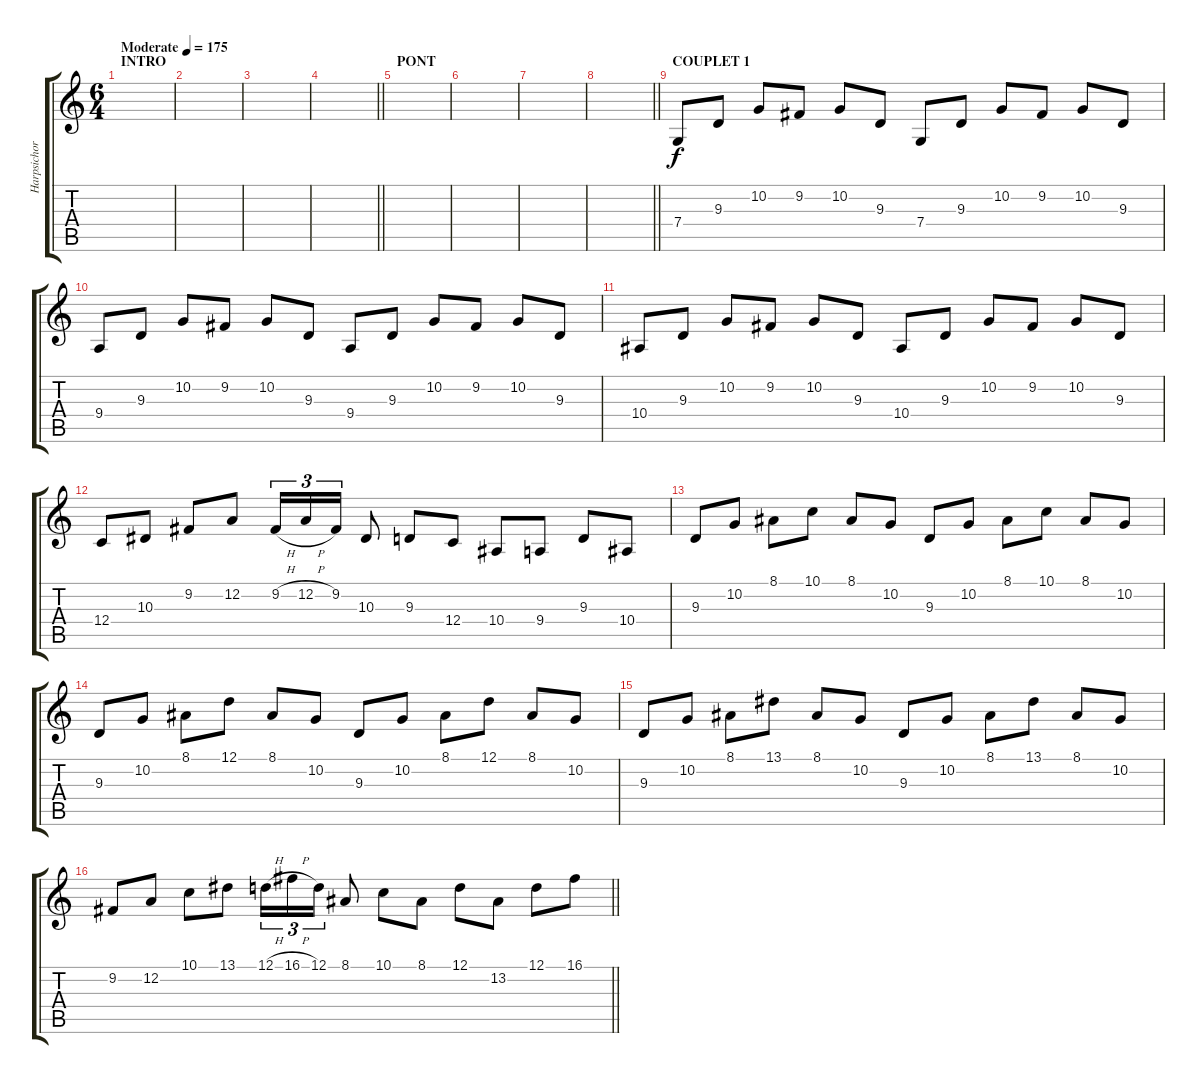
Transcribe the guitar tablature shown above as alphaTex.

\track ("Harpsichord" "Harpsichor") {instrument harpsichord}
\staff {score tabs}
\tuning (D4 A3 F3 C3 G2 D2) {hide}
\ts (6 4)
\section ("" "INTRO")
\tempo (175 "Moderate")
\clef g2
\ks c
|
|
|
\barLineRight lightlight
|
\section ("" "PONT")
|
|
|
\barLineRight lightlight
|
\section ("" "COUPLET 1")
7.4.8 9.3.8 10.2.8 9.2.8 10.2.8 9.3.8 7.4.8 9.3.8 10.2.8 9.2.8 10.2.8 9.3.8 |
9.4.8 9.3.8 10.2.8 9.2.8 10.2.8 9.3.8 9.4.8 9.3.8 10.2.8 9.2.8 10.2.8 9.3.8 |
10.4.8 9.3.8 10.2.8 9.2.8 10.2.8 9.3.8 10.4.8 9.3.8 10.2.8 9.2.8 10.2.8 9.3.8 |
12.4.8 10.3.8 9.2.8 12.2.8 9.2{h}.16{tu (3 2)} 12.2{h}.16{tu (3 2)} 9.2.16{tu (3 2)} 10.3.8 9.3.8 12.4.8 10.4.8 9.4.8 9.3.8 10.4.8 |
9.3.8 10.2.8 8.1.8 10.1.8 8.1.8 10.2.8 9.3.8 10.2.8 8.1.8 10.1.8 8.1.8 10.2.8 |
9.3.8 10.2.8 8.1.8 12.1.8 8.1.8 10.2.8 9.3.8 10.2.8 8.1.8 12.1.8 8.1.8 10.2.8 |
9.3.8 10.2.8 8.1.8 13.1.8 8.1.8 10.2.8 9.3.8 10.2.8 8.1.8 13.1.8 8.1.8 10.2.8 |
\barLineRight lightlight
9.2.8 12.2.8 10.1.8 13.1.8 12.1{h}.16{tu (3 2)} 16.1{h}.16{tu (3 2)} 12.1.16{tu (3 2)} 8.1.8 10.1.8 8.1.8 12.1.8 13.2.8 12.1.8 16.1.8
